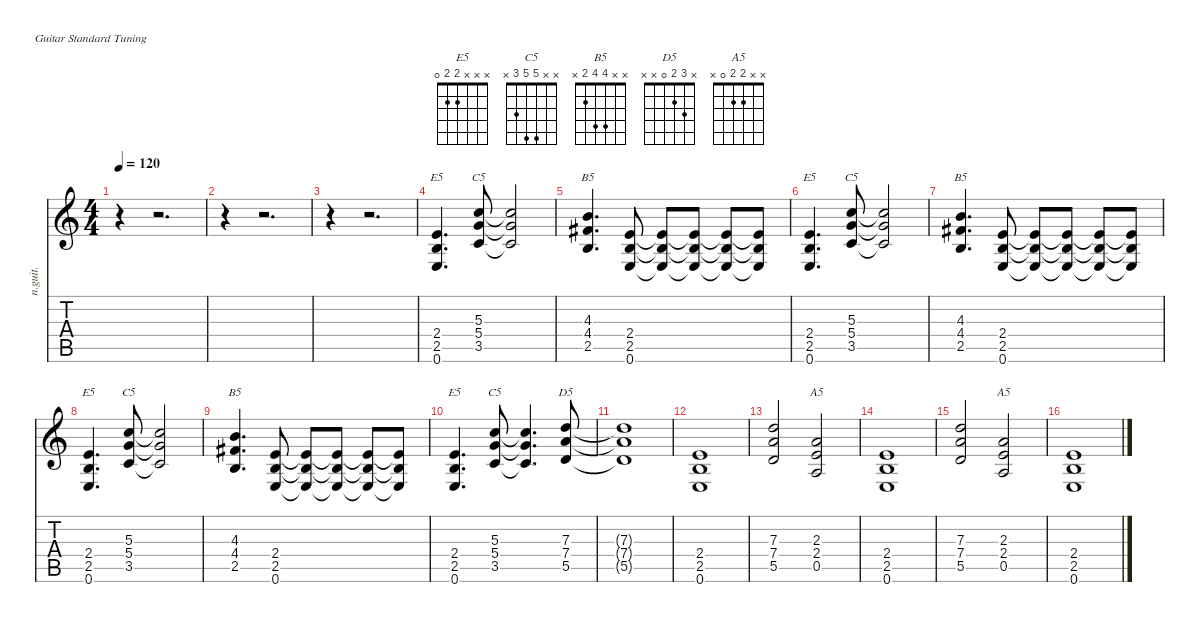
\defaultSystemsLayout 4
\hideDynamics
\bracketExtendMode nobrackets
\otherSystemsTrackNameOrientation horizontal
\track ("Guitar 2" "n.guit.") {instrument acousticguitarnylon}
\staff {score tabs}
\tuning (E4 B3 G3 D3 A2 E2)
\chord ("E5" x x x 2 2 0)
\chord ("C5" x x 5 5 3 x)
\chord ("B5" x x 4 4 2 x)
\chord ("D5" x 3 2 0 x x)
\chord ("A5" x x 2 2 0 x)
\ts (4 4)
\tempo 120
\clef g2
\ks c
r.4{dy f beam Down} r.2{d beam Down} |
r.4{beam Down} r.2{d beam Down} |
r.4{beam Down} r.2{d beam Down} |
(2.4 2.5 0.6).4{d ch "E5" instrument overdrivenguitar beam Up} (5.3 5.4 3.5).8{ch "C5" beam Up} (5.3{t} 5.4{t} 3.5{t}).2{beam Up} |
(4.3 4.4{acc #} 2.5).4{d ch "B5" beam Up} (2.4 2.5 0.6).8{beam Up} (0.6{t} 2.4{t} 2.5{t}).8{beam Up} (0.6{t} 2.4{t} 2.5{t}).8{beam Up} (0.6{t} 2.4{t} 2.5{t}).8{beam Up} (2.4{t} 2.5{t} 0.6{t}).8{beam Up} |
(2.4 2.5 0.6).4{d ch "E5" beam Up} (5.3 5.4 3.5).8{ch "C5" beam Up} (5.3{t} 5.4{t} 3.5{t}).2{beam Up} |
(4.3 4.4{acc #} 2.5).4{d ch "B5" beam Up} (2.4 2.5 0.6).8{beam Up} (0.6{t} 2.4{t} 2.5{t}).8{beam Up} (0.6{t} 2.4{t} 2.5{t}).8{beam Up} (0.6{t} 2.4{t} 2.5{t}).8{beam Up} (2.4{t} 2.5{t} 0.6{t}).8{beam Up} |
(2.4 2.5 0.6).4{d ch "E5" beam Up} (5.3 5.4 3.5).8{ch "C5" beam Up} (5.3{t} 5.4{t} 3.5{t}).2{beam Up} |
(4.3 4.4{acc #} 2.5).4{d ch "B5" beam Up} (2.4 2.5 0.6).8{beam Up} (0.6{t} 2.4{t} 2.5{t}).8{beam Up} (0.6{t} 2.4{t} 2.5{t}).8{beam Up} (0.6{t} 2.4{t} 2.5{t}).8{beam Up} (2.4{t} 2.5{t} 0.6{t}).8{beam Up} |
(2.4 2.5 0.6).4{d ch "E5" beam Up} (5.3 5.4 3.5).8{ch "C5" beam Up} (5.3{t} 5.4{t} 3.5{t}).4{d beam Up} (7.3 7.4 5.5).8{ch "D5" beam Up} |
(7.3{t} 7.4{t} 5.5{t}).1{beam Up} |
(2.4 2.5 0.6).1{beam Up} |
(7.3 7.4 5.5).2{beam Up} (2.3 2.4 0.5).2{ch "A5" beam Up} |
(2.4 2.5 0.6).1{beam Up} |
(7.3 7.4 5.5).2{beam Up} (2.3 2.4 0.5).2{ch "A5" beam Up} |
(2.4 2.5 0.6).1{beam Up}
